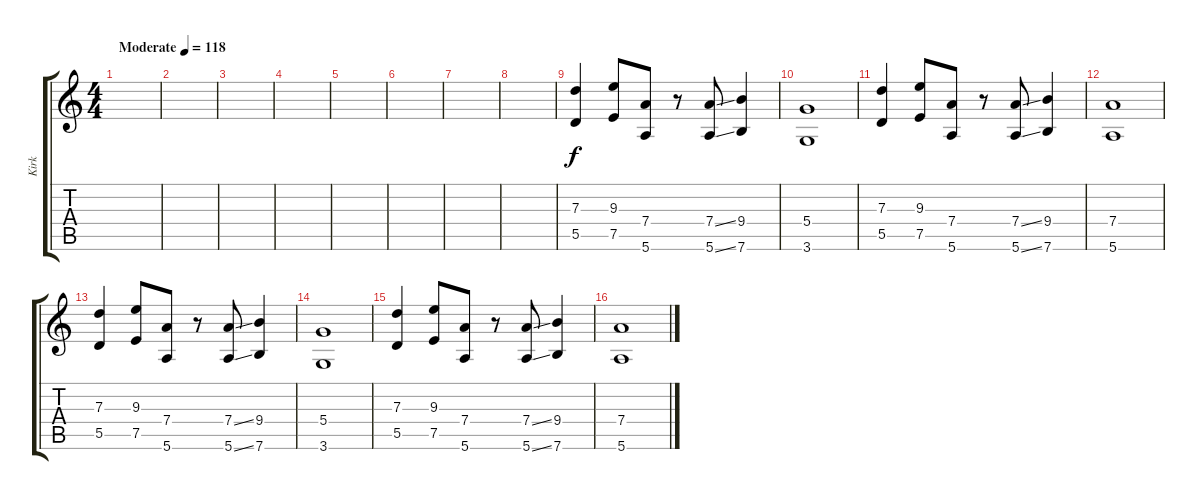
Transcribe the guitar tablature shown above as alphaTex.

\track ("Kirk" "Kirk") {instrument distortionguitar}
\staff {score tabs}
\tuning (E4 B3 G3 D3 A2 E2) {hide}
\ts (4 4)
\tempo (118 "Moderate")
\clef g2
\ks c
|
|
|
|
|
|
|
|
(7.3 5.5).4 (9.3 7.5).8 (7.4 5.6).8 r.8 (7.4{ss} 5.6{ss}).8 (9.4 7.6).4 |
(5.4 3.6).1 |
(7.3 5.5).4 (9.3 7.5).8 (7.4 5.6).8 r.8 (7.4{ss} 5.6{ss}).8 (9.4 7.6).4 |
(7.4 5.6).1 |
(7.3 5.5).4 (9.3 7.5).8 (7.4 5.6).8 r.8 (7.4{ss} 5.6{ss}).8 (9.4 7.6).4 |
(5.4 3.6).1 |
(7.3 5.5).4 (9.3 7.5).8 (7.4 5.6).8 r.8 (7.4{ss} 5.6{ss}).8 (9.4 7.6).4 |
(7.4 5.6).1
